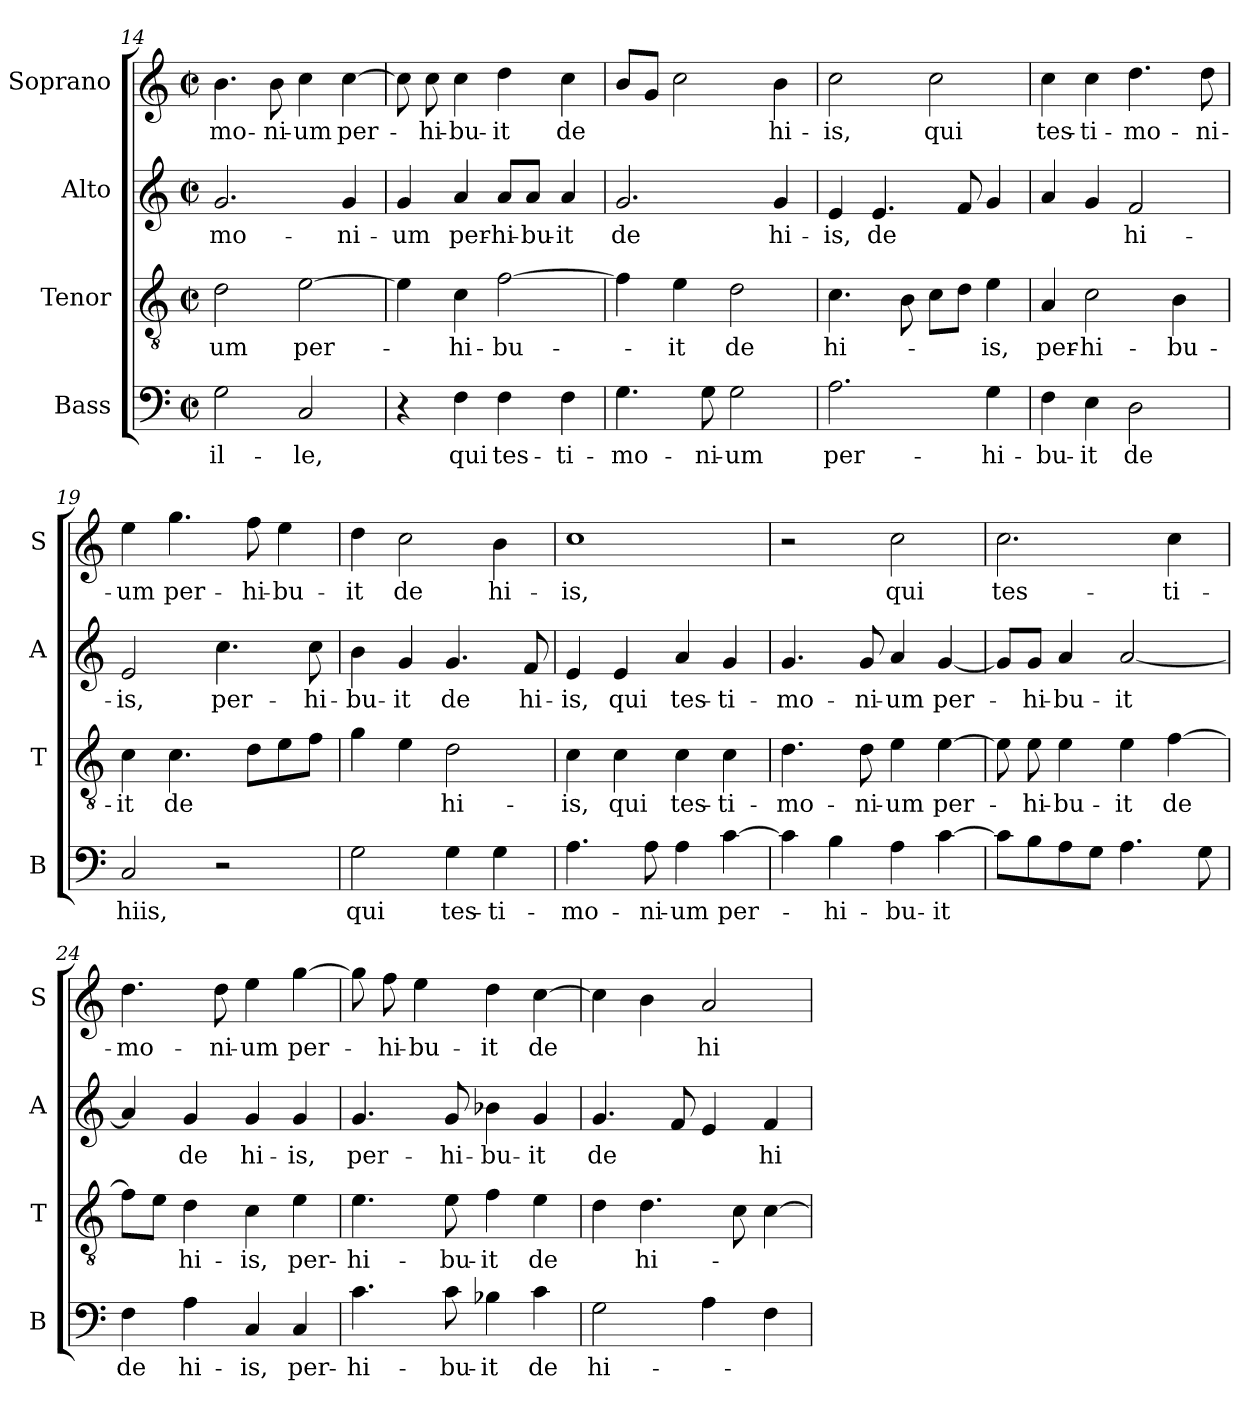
**kern	**text	**kern	**text	**kern	**text	**kern	**text
*part4	*part4	*part3	*part3	*part2	*part2	*part1	*part1
*staff4	*staff4	*staff3	*staff3	*staff2	*staff2	*staff1	*staff1
*I"Bass	*	*I"Tenor	*	*I"Alto	*	*I"Soprano	*
*I'B	*	*I'T	*	*I'A	*	*I'S	*
*clefF4	*	*clefGv2	*	*clefG2	*	*clefG2	*
*k[]	*	*k[]	*	*k[]	*	*k[]	*
*C:	*	*C:	*	*C:	*	*C:	*
*M2/2	*	*M2/2	*	*M2/2	*	*M2/2	*
*met(c|)	*	*met(c|)	*	*met(c|)	*	*met(c|)	*
=14	=14	=14	=14	=14	=14	=14	=14
2G\	il-	2d\	-um	2.g/	-mo-	4.b\	-mo-
.	.	.	.	.	.	8b\	-ni-
2C/	-le,	[2e\	per-	.	.	4cc\	-um
.	.	.	.	4g/	-ni-	[4cc\	per-
=15	=15	=15	=15	=15	=15	=15	=15
4r	.	4e\]	.	4g/	-um	8cc\]	.
.	.	.	.	.	.	8cc\	-hi-
4F\	qui	4c\	-hi-	4a/	per-	4cc\	-bu-
4F\	tes-	[2f\	-bu-	8a/L	-hi-	4dd\	-it
.	.	.	.	8a/J	-bu-	.	.
4F\	-ti-	.	.	4a/	-it	4cc\	de
=16	=16	=16	=16	=16	=16	=16	=16
4.G\	-mo-	4f\]	.	2.g/	de	8b/L	.
.	.	.	.	.	.	8g/J	.
.	.	4e\	-it	.	.	2cc\	.
8G\	-ni-	.	.	.	.	.	.
2G\	-um	2d\	de	.	.	.	.
.	.	.	.	4g/	hi-	4b\	hi-
=17	=17	=17	=17	=17	=17	=17	=17
2.A\	per-	4.c\	hi-	4e/	-is,	2cc\	-is,
.	.	.	.	4.e/	de	.	.
.	.	8B\	.	.	.	.	.
.	.	8c\L	.	.	.	2cc\	qui
.	.	8d\J	.	8f/	.	.	.
4G\	-hi-	4e\	-is,	4g/	.	.	.
=18	=18	=18	=18	=18	=18	=18	=18
4F\	-bu-	4A/	per-	4a/	.	4cc\	tes-
4E\	-it	2c\	-hi-	4g/	.	4cc\	-ti-
2D\	de	.	.	2f/	hi-	4.dd\	-mo-
.	.	4B\	-bu-	.	.	.	.
.	.	.	.	.	.	8dd\	-ni-
!!LO:PB:g=z
=19	=19	=19	=19	=19	=19	=19	=19
2C/	hiis,	4c\	-it	2e/	-is,	4ee\	-um
.	.	4.c\	de	.	.	4.gg\	per-
2r	.	.	.	4.cc\	per-	.	.
.	.	8d\L	.	.	.	8ff\	-hi-
.	.	8e\	.	.	.	4ee\	-bu-
.	.	8f\J	.	8cc\	-hi-	.	.
=20	=20	=20	=20	=20	=20	=20	=20
2G\	qui	4g\	.	4b\	-bu-	4dd\	-it
.	.	4e\	.	4g/	-it	2cc\	de
4G\	tes-	2d\	hi-	4.g/	de	.	.
4G\	-ti-	.	.	.	.	4b\	hi-
.	.	.	.	8f/	hi-	.	.
=21	=21	=21	=21	=21	=21	=21	=21
4.A\	-mo-	4c\	-is,	4e/	-is,	1cc	-is,
.	.	4c\	qui	4e/	qui	.	.
8A\	-ni-	.	.	.	.	.	.
4A\	-um	4c\	tes-	4a/	tes-	.	.
[4c\	per-	4c\	-ti-	4g/	-ti-	.	.
=22	=22	=22	=22	=22	=22	=22	=22
4c\]	.	4.d\	-mo-	4.g/	-mo-	2r	.
4B\	-hi-	.	.	.	.	.	.
.	.	8d\	-ni-	8g/	-ni-	.	.
4A\	-bu-	4e\	-um	4a/	-um	2cc\	qui
[4c\	-it	[4e\	per-	[4g/	per-	.	.
=23	=23	=23	=23	=23	=23	=23	=23
8c\L]	.	8e\]	.	8g/L]	.	2.cc\	tes-
8B\	.	8e\	-hi-	8g/J	-hi-	.	.
8A\	.	4e\	-bu-	4a/	-bu-	.	.
8G\J	.	.	.	.	.	.	.
4.A\	.	4e\	-it	[2a/	-it	.	.
.	.	[4f\	de	.	.	4cc\	-ti-
8G\	.	.	.	.	.	.	.
=24	=24	=24	=24	=24	=24	=24	=24
4F\	de	8f\L]	.	4a/]	.	4.dd\	-mo-
.	.	8e\J	.	.	.	.	.
4A\	hi-	4d\	hi-	4g/	de	.	.
.	.	.	.	.	.	8dd\	-ni-
4C/	-is,	4c\	-is,	4g/	hi-	4ee\	-um
4C/	per-	4e\	per-	4g/	-is,	[4gg\	per-
!!LO:LB:g=z
=25	=25	=25	=25	=25	=25	=25	=25
4.c\	-hi-	4.e\	-hi-	4.g/	per-	8gg\]	.
.	.	.	.	.	.	8ff\	-hi-
.	.	.	.	.	.	4ee\	-bu-
8c\	-bu-	8e\	-bu-	8g/	-hi-	.	.
4B-X\	-it	4f\	-it	4b-X\	-bu-	4dd\	-it
4c\	de	4e\	de	4g/	-it	[4cc\	de
=26	=26	=26	=26	=26	=26	=26	=26
2G\	hi-	4d\	.	4.g/	de	4cc\]	.
.	.	4.d\	hi-	.	.	4b\	.
.	.	.	.	8f/	.	.	.
4A\	.	.	.	4e/	.	2a/	hi-
.	.	8c\	.	.	.	.	.
4F\	.	[4c\	.	4f/	hi-	.	.
=	=	=	=	=	=	=	=
*-	*-	*-	*-	*-	*-	*-	*-
